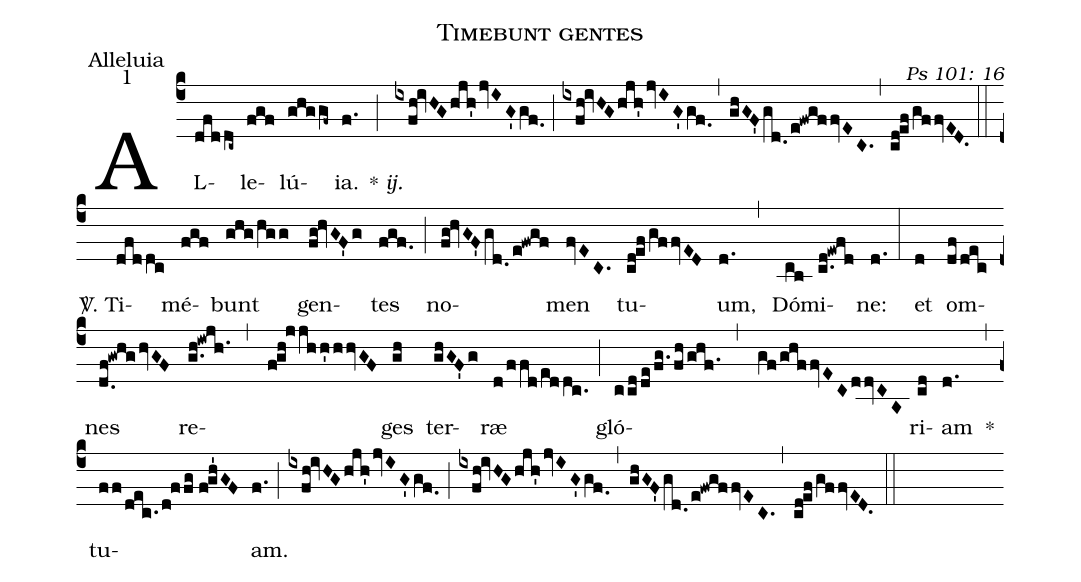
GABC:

name: Timebunt gentes;
office-part: Alleluia;
mode: 1;
commentary: Ps 101: 16;
%%
(c4) AL(dfddc~)le(fgf)lú(ghggf~)ia.(f.) {*} <i>ij.</i>(;) (ixfh!ivHG/hjh'/jvIG'gf.0) (;) (ixfh!ivHG/hjh'/jvIG'gf.0) (,) (ghGF'/gd.0/e!fwgffvEC.) (,) (cd!ef/gffvED.) (::)
<sp>V/</sp>. Ti(dfddc)mé(fgf)bunt(ghg/hgg) gen(fg!hvGF'g)tes(fgf.) (;) no(fg!hvGF'/gd.0/e!fwgf)men(fvEC.) tu(cd!ef/gffvED)um,(d.) (,) Dó(cb)mi(c.d!ewfd)ne:(d.) (:)
et(d) om(df/dec)nes(d.0f!gwhg/hvGF) re(g.h!iwjh.1,f!gh!jjhh'hhvGF)ges(gh) ter(ghGF'g)ræ(d/ffd/eddc.) (;) gló(ccdde/!fg./!fh/!ghf.1,gf/!ghf/!fvECddvCA)ri(cd)am(d.) *(,) tu(ff/dec./d!ffg//f!gh'GF)am.(f.) (;) (ixfh!ivHG/hjh'/jvIG'gf.0) (;) (ixfh!ivHG/hjh'/jvIG'gf.0) (,) (ghGF'/gd.0/e!fwgffvEC.) (,) (cd!ef/gffvED.) (::)
